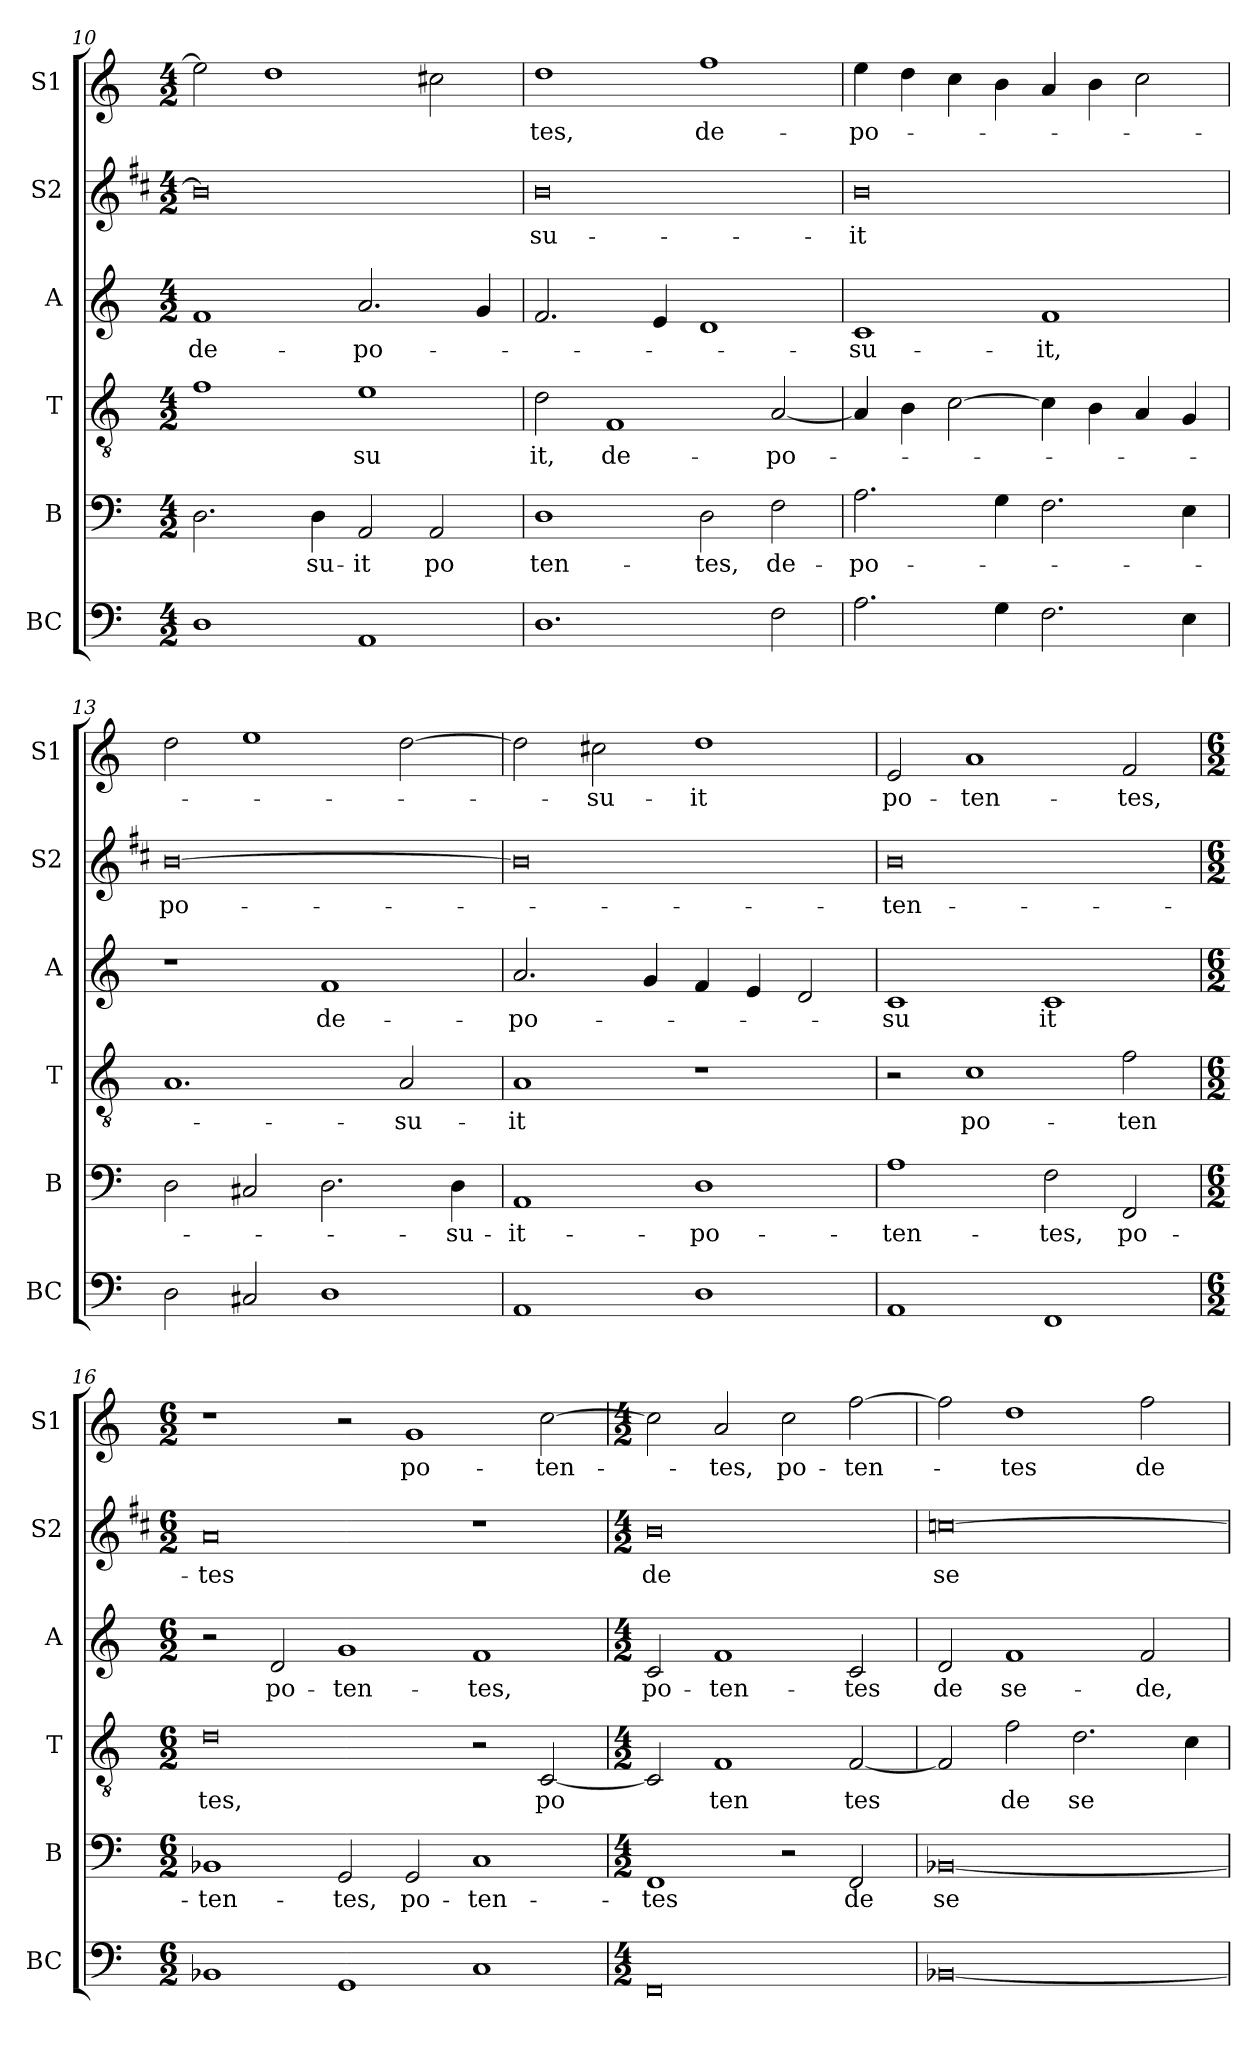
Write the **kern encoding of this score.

**kern	**kern	**text	**kern	**text	**kern	**text	**kern	**text	**kern	**text
*part6	*part5	*part5	*part4	*part4	*part3	*part3	*part2	*part2	*part1	*part1
*staff6	*staff5	*staff5	*staff4	*staff4	*staff3	*staff3	*staff2	*staff2	*staff1	*staff1
*I"BC	*I"B	*	*I"T	*	*I"A	*	*I"S2	*	*I"S1	*
*I'BC	*I'B	*	*I'T	*	*I'A	*	*I'S2	*	*I'S1	*
*clefF4	*clefF4	*	*clefGv2	*	*clefG2	*	*clefG2	*	*clefG2	*
*	*	*	*	*	*	*	*ITrd1c2	*	*	*
*k[]	*k[]	*	*k[]	*	*k[]	*	*k[]	*	*k[]	*
*M4/2	*M4/2	*	*M4/2	*	*M4/2	*	*M4/2	*	*M4/2	*
=10	=10	=10	=10	=10	=10	=10	=10	=10	=10	=10
!	!	!	!	!	!	!LO:LY:b	!	!	!	!
1D	2.D\	.	1f	.	1f	de-	0a]	.	2ee\]	.
.	.	.	.	.	.	.	.	.	1dd	.
!	!	!LO:LY:b	!	!	!	!	!	!	!	!
.	4D\	-su-	.	.	.	.	.	.	.	.
!	!	!LO:LY:b	!	!LO:LY:b	!	!LO:LY:b	!	!	!	!
1AA	2AA/	-it	1e	su	2.a/	-po-	.	.	.	.
!	!	!LO:LY:b	!	!	!	!	!	!	!	!
.	2AA/	po	.	.	.	.	.	.	2cc#X\	.
.	.	.	.	.	4g/	.	.	.	.	.
=11	=11	=11	=11	=11	=11	=11	=11	=11	=11	=11
!	!	!LO:LY:b	!	!LO:LY:b	!	!	!	!LO:LY:b	!	!LO:LY:b
1.D	1D	ten-	2d\	-it,	2.f/	.	0a	-su-	1dd	-tes,
!	!	!	!	!LO:LY:b	!	!	!	!	!	!
.	.	.	1F	de-	.	.	.	.	.	.
.	.	.	.	.	4e/	.	.	.	.	.
!	!	!LO:LY:b	!	!	!	!	!	!	!	!LO:LY:b
.	2D\	-tes,	.	.	1d	.	.	.	1ff	de-
!	!	!LO:LY:b	!	!LO:LY:b	!	!	!	!	!	!
2F\	2F\	de-	[2A/	-po-	.	.	.	.	.	.
=12	=12	=12	=12	=12	=12	=12	=12	=12	=12	=12
!	!	!LO:LY:b	!	!	!	!LO:LY:b	!	!LO:LY:b	!	!LO:LY:b
2.A\	2.A\	-po-	4A/]	.	1c	-su-	0a	-it	4ee\	-po-
.	.	.	4B\	.	.	.	.	.	4dd\	.
.	.	.	[2c\	.	.	.	.	.	4cc\	.
4G\	4G\	.	.	.	.	.	.	.	4b\	.
!	!	!	!	!	!	!LO:LY:b	!	!	!	!
2.F\	2.F\	.	4c\]	.	1f	it,	.	.	4a/	.
.	.	.	4B\	.	.	.	.	.	4b\	.
.	.	.	4A/	.	.	.	.	.	2cc\	.
4E\	4E\	.	4G/	.	.	.	.	.	.	.
=13	=13	=13	=13	=13	=13	=13	=13	=13	=13	=13
!	!	!	!	!	!	!	!	!LO:LY:b	!	!
2D\	2D\	.	1.A	.	1r	.	[0a	po-	2dd\	.
2C#X/	2C#X/	.	.	.	.	.	.	.	1ee	.
!	!	!	!	!	!	!LO:LY:b	!	!	!	!
1D	2.D\	.	.	.	1f	de-	.	.	.	.
!	!	!	!	!LO:LY:b	!	!	!	!	!	!
.	.	.	2A/	-su-	.	.	.	.	[2dd\	.
!	!	!LO:LY:b	!	!	!	!	!	!	!	!
.	4D\	-su-	.	.	.	.	.	.	.	.
!!LO:PB:g=z
=14	=14	=14	=14	=14	=14	=14	=14	=14	=14	=14
!	!	!LO:LY:b	!	!LO:LY:b	!	!LO:LY:b	!	!	!	!
1AA	1AA	-it-	1A	it	2.a/	-po-	0a]	.	2dd\]	.
!	!	!	!	!	!	!	!	!	!	!LO:LY:b
.	.	.	.	.	.	.	.	.	2cc#X\	-su-
.	.	.	.	.	4g/	.	.	.	.	.
!	!	!LO:LY:b	!	!	!	!	!	!	!	!LO:LY:b
1D	1D	-po-	1r	.	4f/	.	.	.	1dd	-it
.	.	.	.	.	4e/	.	.	.	.	.
.	.	.	.	.	2d/	.	.	.	.	.
=15	=15	=15	=15	=15	=15	=15	=15	=15	=15	=15
!	!	!LO:LY:b	!	!	!	!LO:LY:b	!	!LO:LY:b	!	!LO:LY:b
1AA	1A	-ten-	2r	.	1c	su	0a	-ten-	2e/	po-
!	!	!	!	!LO:LY:b	!	!	!	!	!	!LO:LY:b
.	.	.	1c	po-	.	.	.	.	1a	-ten-
!	!	!LO:LY:b	!	!	!	!LO:LY:b	!	!	!	!
1FF	2F\	-tes,	.	.	1c	it	.	.	.	.
!	!	!LO:LY:b	!	!LO:LY:b	!	!	!	!	!	!LO:LY:b
.	2FF/	po-	2f\	ten	.	.	.	.	2f/	-tes,
=16	=16	=16	=16	=16	=16	=16	=16	=16	=16	=16
*M6/2	*M6/2	*	*M6/2	*	*M6/2	*	*M6/2	*	*M6/2	*
!	!	!LO:LY:b	!	!LO:LY:b	!	!	!	!LO:LY:b	!	!
1BB-X	1BB-X	-ten-	0d	tes,	2r	.	0g	-tes	1r	.
!	!	!	!	!	!	!LO:LY:b	!	!	!	!
.	.	.	.	.	2d/	po-	.	.	.	.
!	!	!LO:LY:b	!	!	!	!LO:LY:b	!	!	!	!
1GG	2GG/	-tes,	.	.	1g	-ten-	.	.	2r	.
!	!	!LO:LY:b	!	!	!	!	!	!	!	!LO:LY:b
.	2GG/	po-	.	.	.	.	.	.	1g	po-
!	!	!LO:LY:b	!	!	!	!LO:LY:b	!	!	!	!
1C	1C	-ten-	2r	.	1f	-tes,	1r	.	.	.
!	!	!	!	!LO:LY:b	!	!	!	!	!	!LO:LY:b
.	.	.	[2C/	po	.	.	.	.	[2cc\	-ten-
=17	=17	=17	=17	=17	=17	=17	=17	=17	=17	=17
*M4/2	*M4/2	*	*M4/2	*	*M4/2	*	*M4/2	*	*M4/2	*
!	!	!LO:LY:b	!	!	!	!LO:LY:b	!	!LO:LY:b	!	!
0FF	1FF	-tes	2C/]	.	2c/	po-	0a	de	2cc\]	.
!	!	!	!	!LO:LY:b	!	!LO:LY:b	!	!	!	!LO:LY:b
.	.	.	1F	ten	1f	-ten-	.	.	2a/	-tes,
!	!	!	!	!	!	!	!	!	!	!LO:LY:b
.	2r	.	.	.	.	.	.	.	2cc\	po-
!	!	!LO:LY:b	!	!LO:LY:b	!	!LO:LY:b	!	!	!	!LO:LY:b
.	2FF/	de	[2F/	tes	2c/	-tes	.	.	[2ff\	-ten-
=18	=18	=18	=18	=18	=18	=18	=18	=18	=18	=18
!	!	!LO:LY:b	!	!	!	!LO:LY:b	!	!LO:LY:b	!	!
[0BB-X	[0BB-X	se-	2F/]	.	2d/	de	[0b-X	se-	2ff\]	.
!	!	!	!	!LO:LY:b	!	!LO:LY:b	!	!	!	!LO:LY:b
.	.	.	2f\	de	1f	se-	.	.	1dd	-tes
!	!	!	!	!LO:LY:b	!	!	!	!	!	!
.	.	.	2.d\	se	.	.	.	.	.	.
!	!	!	!	!	!	!LO:LY:b	!	!	!	!LO:LY:b
.	.	.	.	.	2f/	-de,	.	.	2ff\	de
.	.	.	4c\	.	.	.	.	.	.	.
=	=	=	=	=	=	=	=	=	=	=
*-	*-	*-	*-	*-	*-	*-	*-	*-	*-	*-
